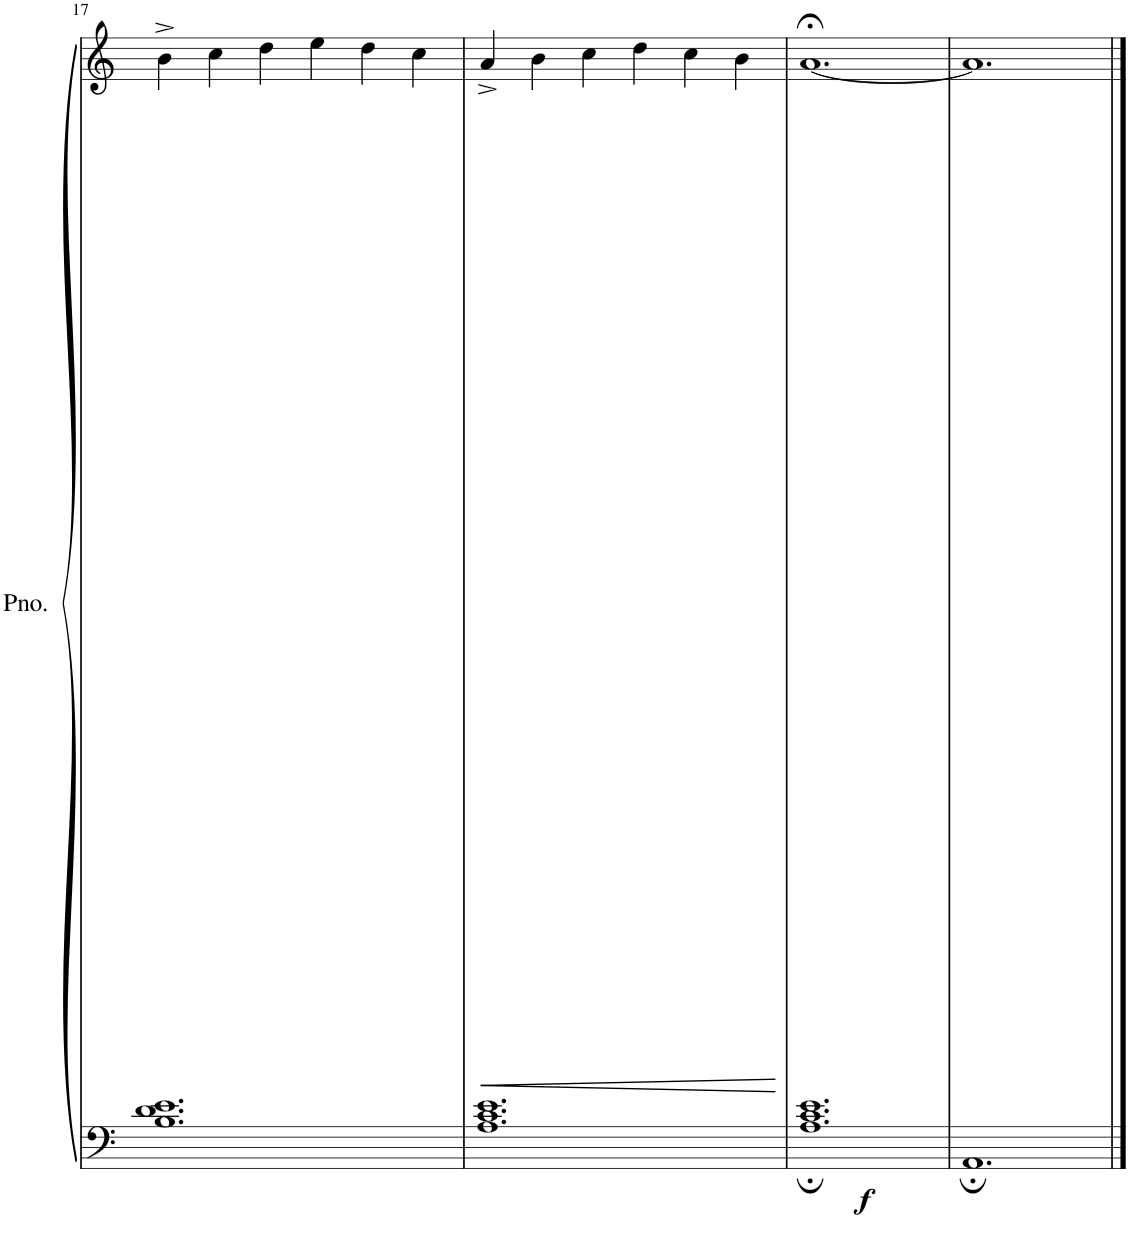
**kern	**kern	**dynam
*part1	*part1	*part1
*staff2	*staff1	*staff1/2
*I"Piano	*	*
*I'Pno.	*	*
!!LO:PB:g=z
*clefF4	*clefG2	*
*k[]	*k[]	*
*M6/4	*M6/4	*
=17	=17	=17
1.B 1.d 1.e	4b^\	.
.	4cc\	.
.	4dd\	.
.	4ee\	.
.	4dd\	.
.	4cc\	.
=18	=18	=18
!	!	!LO:HP:b
1.A 1.c 1.e	4a^/	<
.	4b\	.
.	4cc\	.
.	4dd\	.
.	4cc\	.
.	4b\	.
.	.	[
=19	=19	=19
!	!	!LO:DY:b=2
1.A; 1.c; 1.e;	[1.a;<	f
=20	=20	=20
1.AA;	1.a]	.
==	==	==
*-	*-	*-
